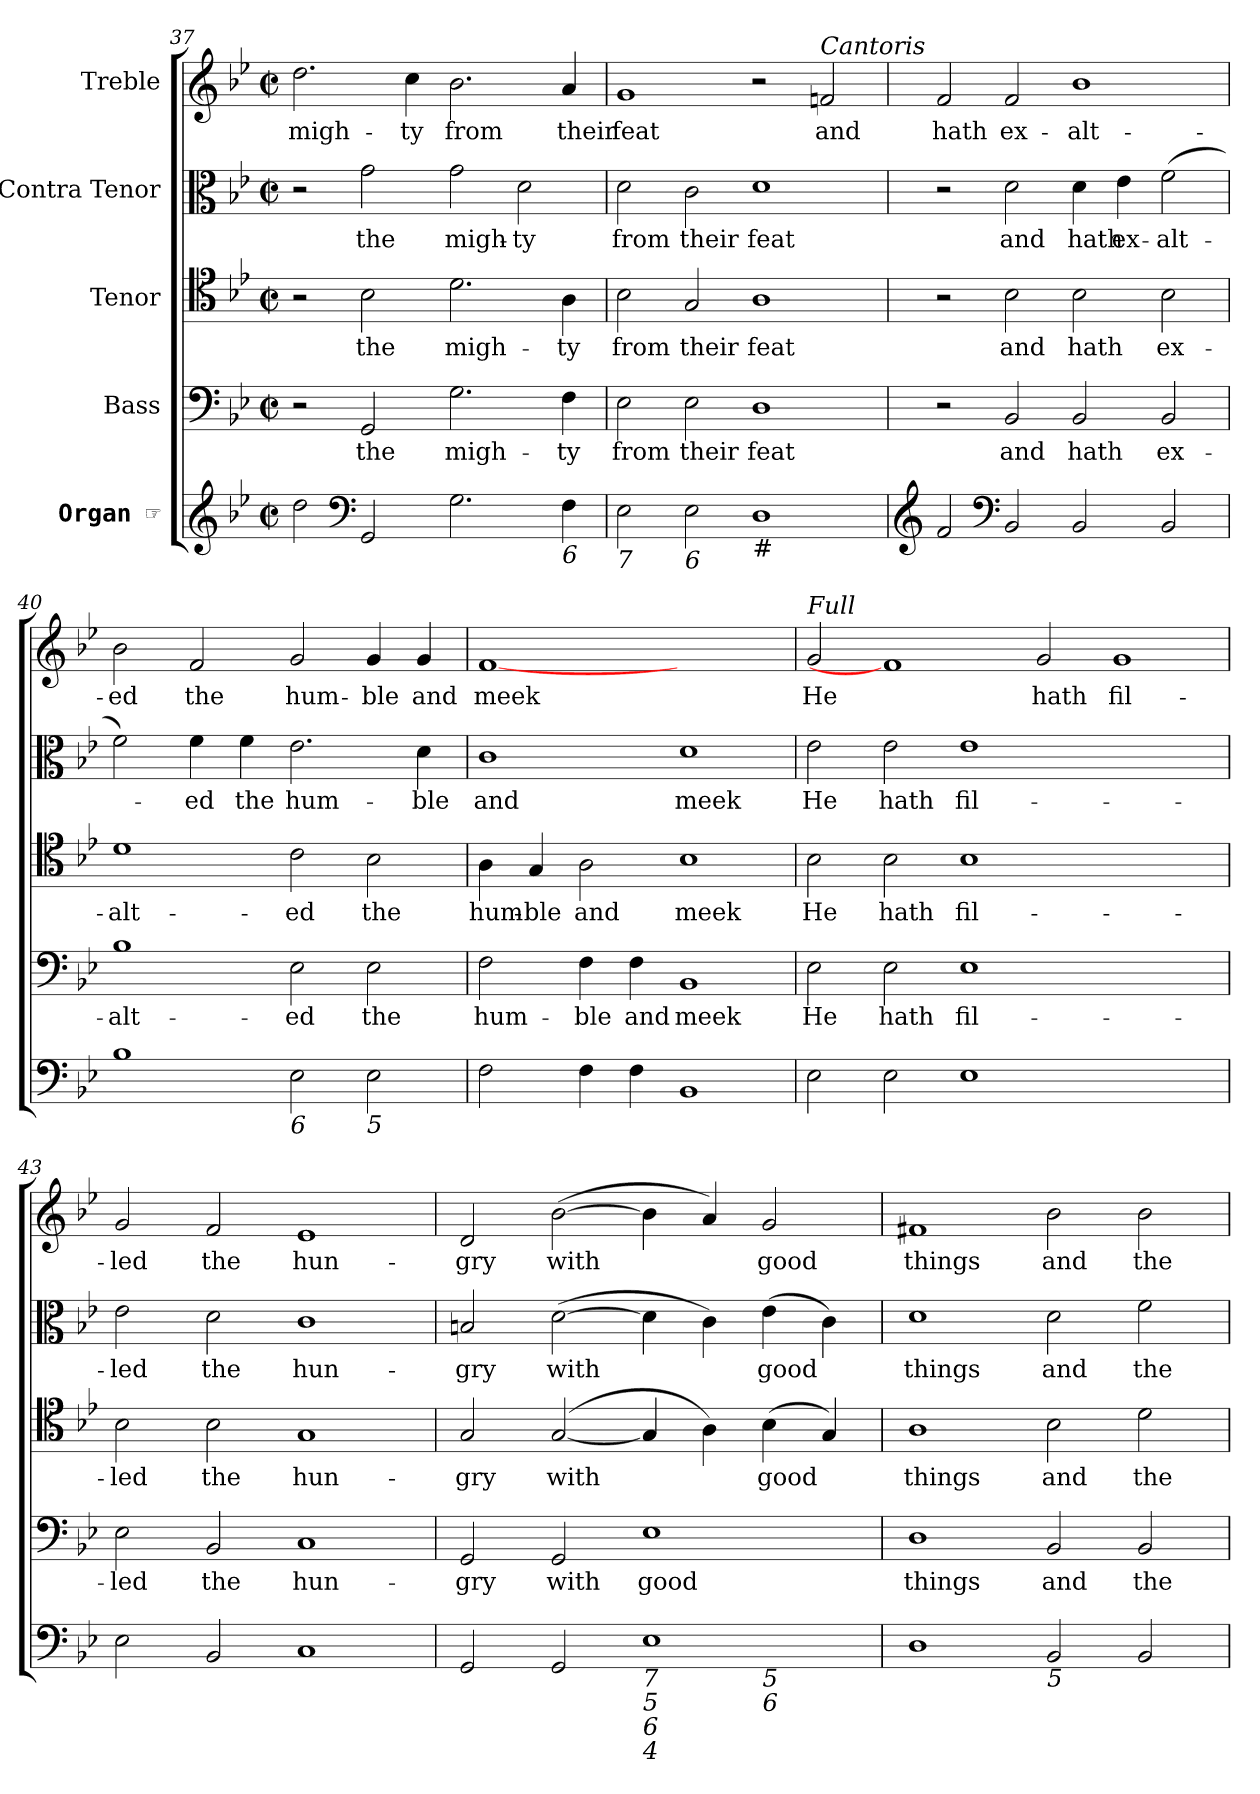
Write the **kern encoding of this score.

**kern	**kern	**text	**kern	**text	**kern	**text	**kern	**text
*part5	*part4	*part4	*part3	*part3	*part2	*part2	*part1	*part1
*staff5	*staff4	*staff4	*staff3	*staff3	*staff2	*staff2	*staff1	*staff1
*I"Organ     ☞	*I"Bass	*	*I"Tenor	*	*I"Contra Tenor	*	*I"Treble	*
*clefG2	*clefF4	*	*clefC4	*	*clefC3	*	*clefG2	*
*k[b-e-]	*k[b-e-]	*	*k[b-e-]	*	*k[b-e-]	*	*k[b-e-]	*
*B-:	*B-:	*	*B-:	*	*B-:	*	*B-:	*
*M2/2	*M2/2	*	*M2/2	*	*M2/2	*	*M2/2	*
*met(c|)	*met(c|)	*	*met(c|)	*	*met(c|)	*	*met(c|)	*
=37	=37	=37	=37	=37	=37	=37	=37	=37
!	!	!	!	!	!	!	!	!LO:LY:b
2dd\	2r	.	2r	.	2r	.	2.dd\	migh-
*clefF4	*	*	*	*	*	*	*	*
!	!	!LO:LY:b	!	!LO:LY:b	!	!LO:LY:b	!	!
2GG/	2GG/	the	2B-\	the	2g\	the	.	.
!	!	!	!	!	!	!	!	!LO:LY:b
.	.	.	.	.	.	.	4cc\	-ty
!	!	!LO:LY:b	!	!LO:LY:b	!	!LO:LY:b	!	!LO:LY:b
2.G\	2.G\	migh-	2.d\	migh-	2g\	migh-	2.b-\	from
!	!	!	!	!	!	!LO:LY:b	!	!
.	.	.	.	.	2d\	-ty	.	.
!LO:TX:b:i:t=6	!	!	!	!	!	!	!	!
!	!	!LO:LY:b	!	!LO:LY:b	!	!	!	!LO:LY:b
4F\	4F\	-ty	4A\	-ty	.	.	4a/	their
=38	=38	=38	=38	=38	=38	=38	=38	=38
!LO:TX:b:i:t=7	!	!	!	!	!	!	!	!
!	!	!LO:LY:b	!	!LO:LY:b	!	!LO:LY:b	!	!LO:LY:b
2E-\	2E-\	from	2B-\	from	2d\	from	1g	feat
!LO:TX:b:i:t=6	!	!	!	!	!	!	!	!
!	!	!LO:LY:b	!	!LO:LY:b	!	!LO:LY:b	!	!
2E-\	2E-\	their	2G/	their	2c\	their	.	.
!LO:TX:b:i:t=#	!	!	!	!	!	!	!	!
!	!	!LO:LY:b	!	!LO:LY:b	!	!LO:LY:b	!	!
1D	1D	feat	1A	feat	1d	feat	2r	.
!	!	!	!	!	!	!	!LO:TX:a:i:t=Cantoris	!
!	!	!	!	!	!	!	!	!LO:LY:b
.	.	.	.	.	.	.	2fn/	and
=39	=39	=39	=39	=39	=39	=39	=39	=39
*clefG2	*	*	*	*	*	*	*	*
!	!	!	!	!	!	!	!	!LO:LY:b
2f/	2r	.	2r	.	2r	.	2f/	hath
*clefF4	*	*	*	*	*	*	*	*
!	!	!LO:LY:b	!	!LO:LY:b	!	!LO:LY:b	!	!LO:LY:b
2BB-/	2BB-/	and	2B-\	and	2d\	and	2f/	ex-
!	!	!LO:LY:b	!	!LO:LY:b	!	!LO:LY:b	!	!LO:LY:b
2BB-/	2BB-/	hath	2B-\	hath	4d\	hath	1b-	-alt-
!	!	!	!	!	!	!LO:LY:b	!	!
.	.	.	.	.	4e-\	ex-	.	.
!	!	!LO:LY:b	!	!LO:LY:b	!	!LO:LY:b	!	!
2BB-/	2BB-/	ex-	2B-\	ex-	(>2f\	-alt-	.	.
!!LO:LB:g=z
=40	=40	=40	=40	=40	=40	=40	=40	=40
!	!	!LO:LY:b	!	!LO:LY:b	!	!	!	!LO:LY:b
1B-	1B-	-alt-	1d	-alt-	2f\)	.	2b-\	-ed
!	!	!	!	!	!	!LO:LY:b	!	!LO:LY:b
.	.	.	.	.	4f\	-ed	2f/	the
!	!	!	!	!	!	!LO:LY:b	!	!
.	.	.	.	.	4f\	the	.	.
!LO:TX:b:i:t=6	!	!	!	!	!	!	!	!
!	!	!LO:LY:b	!	!LO:LY:b	!	!LO:LY:b	!	!LO:LY:b
2E-\	2E-\	-ed	2c\	-ed	2.e-\	hum-	2g/	hum-
!LO:TX:b:i:t=5	!	!	!	!	!	!	!	!
!	!	!LO:LY:b	!	!LO:LY:b	!	!	!	!LO:LY:b
2E-\	2E-\	the	2B-\	the	.	.	4g/	-ble
!	!	!	!	!	!	!LO:LY:b	!	!LO:LY:b
.	.	.	.	.	4d\	-ble	4g/	and
=41	=41	=41	=41	=41	=41	=41	=41	=41
!	!	!LO:LY:b	!	!LO:LY:b	!	!LO:LY:b	!	!LO:LY:b
2F\	2F\	hum-	4A\	hum-	1c	and	[1f	meek
!	!	!	!	!LO:LY:b	!	!	!	!
.	.	.	4G/	-ble	.	.	.	.
!	!	!LO:LY:b	!	!LO:LY:b	!	!	!	!
4F\	4F\	-ble	2A\	and	.	.	.	.
!	!	!LO:LY:b	!	!	!	!	!	!
4F\	4F\	and	.	.	.	.	.	.
!	!	!LO:LY:b	!	!LO:LY:b	!	!LO:LY:b	!	!
1BB-	1BB-	meek	1B-	meek	1d	meek	1ryy	.
=42	=42	=42	=42	=42	=42	=42	=42	=42
!	!	!	!	!	!	!	!LO:TX:a:i:t=Full	!
!	!	!LO:LY:b	!	!LO:LY:b	!	!LO:LY:b	!	!LO:LY:b
2E-\	2E-\	He	2B-\	He	2e-\	He	2g/	He
!	!	!LO:LY:b	!	!LO:LY:b	!	!LO:LY:b	!	!
2E-\	2E-\	hath	2B-\	hath	2e-\	hath	1f]	.
!	!	!LO:LY:b	!	!LO:LY:b	!	!LO:LY:b	!	!
1E-	1E-	fil-	1B-	fil-	1e-	fil-	.	.
!	!	!	!	!	!	!	!	!LO:LY:b
.	.	.	.	.	.	.	2g/	hath
!	!	!	!	!	!	!	!	!LO:LY:b
1ryy	1ryy	.	1ryy	.	1ryy	.	1g	fil-
=43	=43	=43	=43	=43	=43	=43	=43	=43
!	!	!LO:LY:b	!	!LO:LY:b	!	!LO:LY:b	!	!LO:LY:b
2E-\	2E-\	-led	2B-\	-led	2e-\	-led	2g/	-led
!	!	!LO:LY:b	!	!LO:LY:b	!	!LO:LY:b	!	!LO:LY:b
2BB-/	2BB-/	the	2B-\	the	2d\	the	2f/	the
!	!	!LO:LY:b	!	!LO:LY:b	!	!LO:LY:b	!	!LO:LY:b
1C	1C	hun-	1G	hun-	1c	hun-	1e-	hun-
=44	=44	=44	=44	=44	=44	=44	=44	=44
!	!	!LO:LY:b	!	!LO:LY:b	!	!LO:LY:b	!	!LO:LY:b
*^	*	*	*	*	*	*	*	*
2GG/	1.ryy	2GG/	-gry	2G/	-gry	2Bn/	-gry	2d/	-gry
!	!	!	!LO:LY:b	!	!LO:LY:b	!	!LO:LY:b	!	!LO:LY:b
2GG/	.	2GG/	with	([2G/	with	(>[2d\	with	(>[2b-\	with
!LO:TX:b:i:t=7	!	!	!	!	!	!	!	!	!
!LO:TX:b:i:t=5	!	!	!	!	!	!	!	!	!
!LO:TX:b:i:t=6	!	!	!	!	!	!	!	!	!
!LO:TX:b:i:t=4	!	!	!	!	!	!	!	!	!
!	!	!	!LO:LY:b	!	!	!	!	!	!
1E-	.	1E-	good	4G/]	.	4d\]	.	4b-\]	.
.	.	.	.	4A\)	.	4c\)	.	4a/)	.
!	!LO:TX:b:i:t=5	!	!	!	!	!	!	!	!
!	!LO:TX:b:i:t=6	!	!	!	!	!	!	!	!
!	!	!	!	!	!LO:LY:b	!	!LO:LY:b	!	!LO:LY:b
.	2ryy	.	.	(>4B-\	good	(>4e-\	good	2g/	good
.	.	.	.	4G/)	.	4c\)	.	.	.
!!LO:PB:g=z
=45	=45	=45	=45	=45	=45	=45	=45	=45	=45
!LO:TX:b:i:t=#	!	!	!	!	!	!	!	!	!
!	!	!	!LO:LY:b	!	!LO:LY:b	!	!LO:LY:b	!	!LO:LY:b
*v	*v	*	*	*	*	*	*	*	*
1D	1D	things	1A	things	1d	things	1f#X	things
!LO:TX:b:i:t=5	!	!	!	!	!	!	!	!
!	!	!LO:LY:b	!	!LO:LY:b	!	!LO:LY:b	!	!LO:LY:b
2BB-/	2BB-/	and	2B-\	and	2d\	and	2b-\	and
!	!	!LO:LY:b	!	!LO:LY:b	!	!LO:LY:b	!	!LO:LY:b
2BB-/	2BB-/	the	2d\	the	2f\	the	2b-\	the
=	=	=	=	=	=	=	=	=
*-	*-	*-	*-	*-	*-	*-	*-	*-
